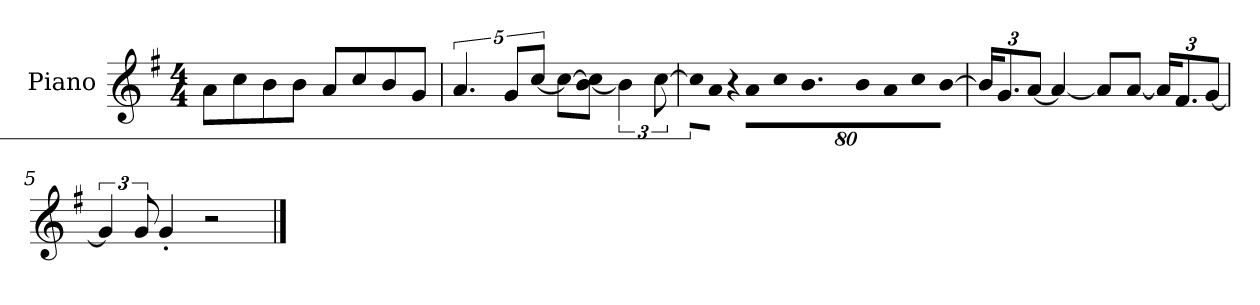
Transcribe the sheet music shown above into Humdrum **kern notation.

**kern
*part1
*staff1
*I"Piano
*I'P-no
*clefG2
*k[f#]
*M4/4
*MM90
=1
8a\L
8cc\
8b\
8b\J
8a/L
8cc/
8b/
8g/J
=2
5.a/
10g/L
[10cc/J
8cc\L_
[8b\ 8cc\]J
6b\]
[12cc\
=3
!LO:N:vis=16
1920%107cc\LL]
!LO:N:vis=16
1920%107a\JJ
!LO:N:vis=16
1920%107r
!LO:N:vis=8
640%71a\L
!LO:N:vis=8
640%71cc\
9.b\
!LO:N:vis=8
640%71b\
!LO:N:vis=8
640%71a\
!LO:N:vis=8
640%71cc\
!LO:N:vis=8
[640%71b\J
=4
*Xbrackettup
24b/KL]
12.g/
[12a/J
4a/_
8a/L]
[8a/J
24a/KL]
12.f#/
[12g/J
!!LO:LB:g=z
=5
*brackettup
6g/]
12g/
4g'/
2r
==
*-
